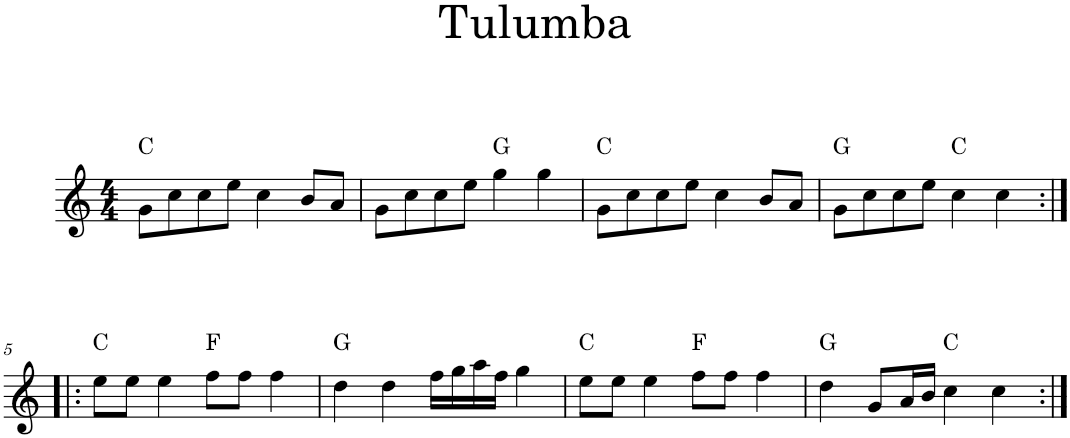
**kern	**harte
*part1	*part1
*staff1	*
*I"Piano	*
*I'Pno.	*
*clefG2	*
*k[]	*
*M4/4	*
=1	=1
8g\L	C:maj
8cc\	.
8cc\	.
8ee\J	.
4cc\	.
8b/L	.
8a/J	.
=2	=2
8g\L	.
8cc\	.
8cc\	.
8ee\J	.
4gg\	G:maj
4gg\	.
=3	=3
8g\L	C:maj
8cc\	.
8cc\	.
8ee\J	.
4cc\	.
8b/L	.
8a/J	.
=4	=4
8g\L	G:maj
8cc\	.
8cc\	.
8ee\J	.
4cc\	C:maj
4cc\	.
!!LO:LB:g=z
=5:|!|:	=5:|!|:
8ee\L	C:maj
8ee\J	.
4ee\	.
8ff\L	F:maj
8ff\J	.
4ff\	.
=6	=6
4dd\	G:maj
4dd\	.
16ff\LL	.
16gg\	.
16aa\	.
16ff\JJ	.
4gg\	.
=7	=7
8ee\L	C:maj
8ee\J	.
4ee\	.
8ff\L	F:maj
8ff\J	.
4ff\	.
=8	=8
4dd\	G:maj
8g/L	.
16a/L	.
16b/JJ	.
4cc\	C:maj
4cc\	.
=:|!	=:|!
*-	*-
